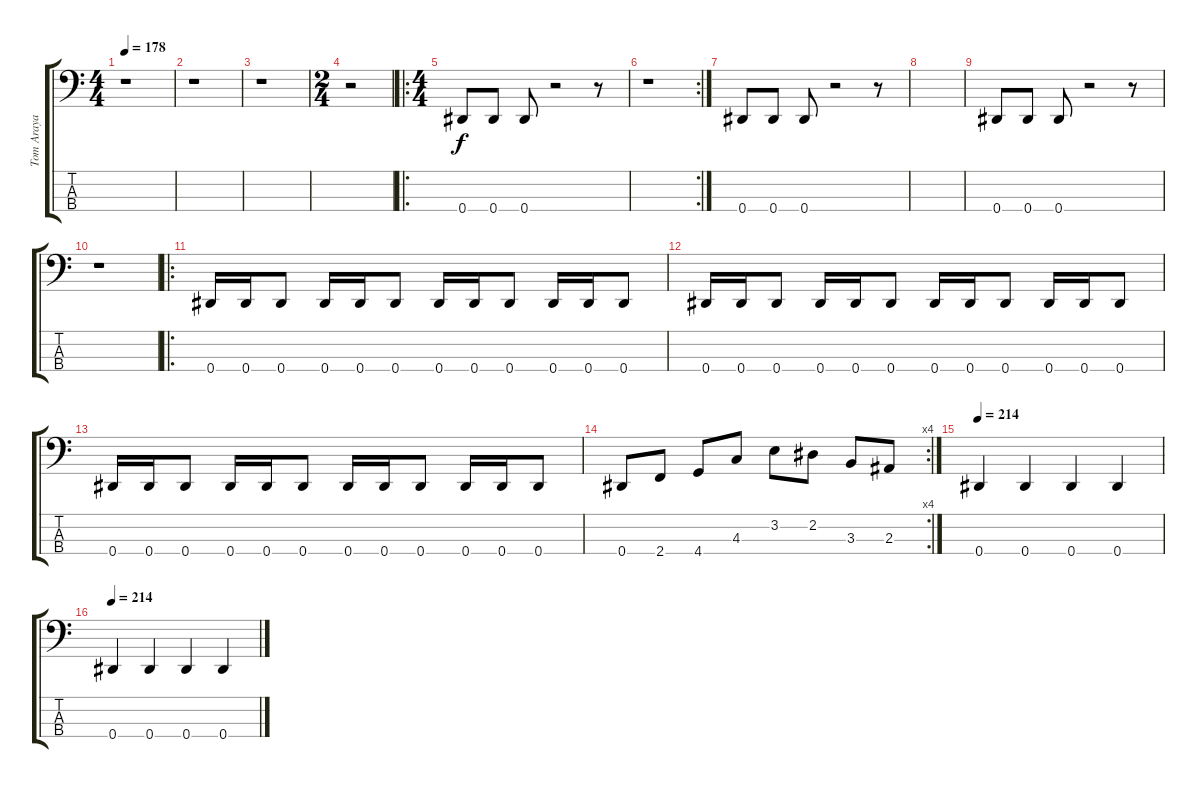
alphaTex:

\track ("Tom Araya" "Tom Araya") {instrument electricbasspick}
\staff {score tabs}
\tuning (Gb2 Db2 Ab1 Eb1) {hide}
\ts (4 4)
\tempo 178
\clef f4
\ks c
r.1{dy f} |
r.1 |
r.1 |
\ts (2 4)
r.2 |
\ro
\ts (4 4)
0.4.8 0.4.8 0.4.8 r.2 r.8 |
\rc 2
r.1 |
0.4.8 0.4.8 0.4.8 r.2 r.8 |
|
0.4.8 0.4.8 0.4.8 r.2 r.8 |
r.1 |
\ro
0.4.16 0.4.16 0.4.8 0.4.16 0.4.16 0.4.8 0.4.16 0.4.16 0.4.8 0.4.16 0.4.16 0.4.8 |
0.4.16 0.4.16 0.4.8 0.4.16 0.4.16 0.4.8 0.4.16 0.4.16 0.4.8 0.4.16 0.4.16 0.4.8 |
0.4.16 0.4.16 0.4.8 0.4.16 0.4.16 0.4.8 0.4.16 0.4.16 0.4.8 0.4.16 0.4.16 0.4.8 |
\rc 4
0.4.8 2.4.8 4.4.8 4.3.8 3.2.8 2.2.8 3.3.8 2.3.8 |
\tempo 214
0.4.4 0.4.4 0.4.4 0.4.4 |
\tempo 214
0.4.4 0.4.4 0.4.4 0.4.4
